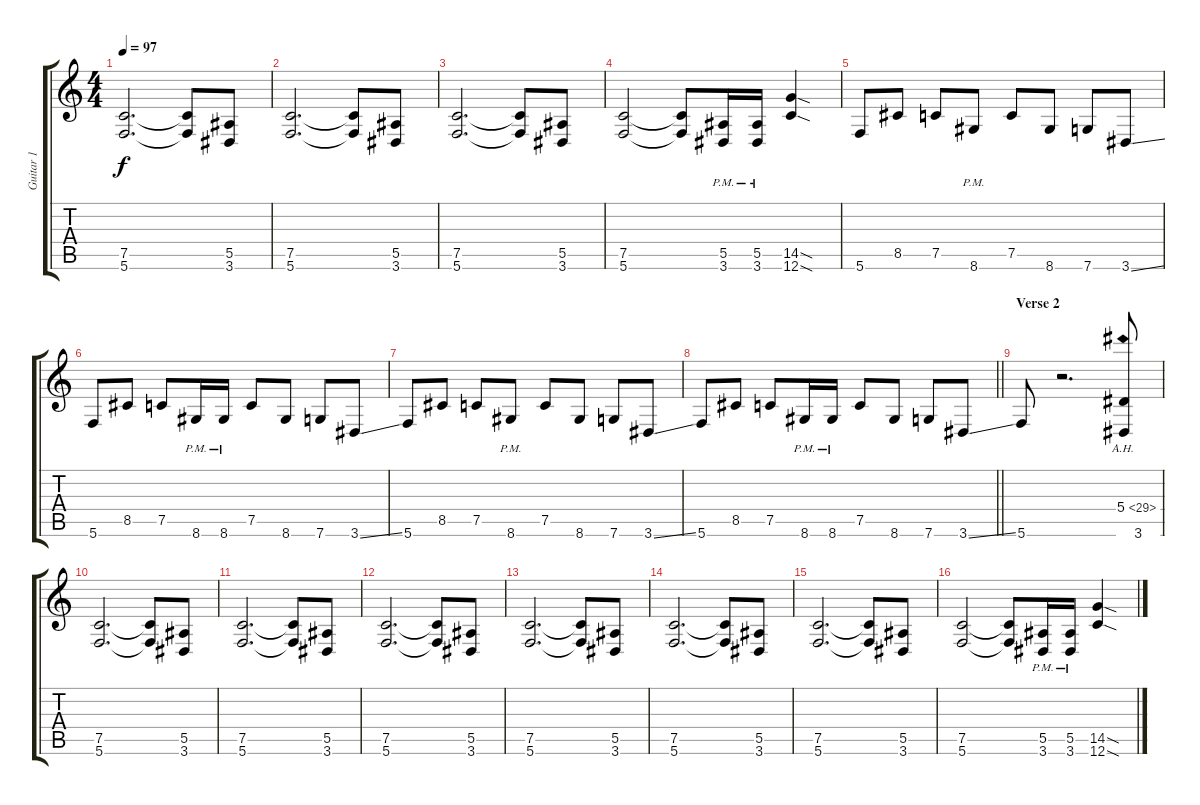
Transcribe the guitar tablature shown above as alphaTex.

\track ("Guitar 1" "Guitar 1") {instrument distortionguitar}
\staff {score tabs}
\tuning (C4 G3 Eb3 Bb2 F2 C2) {hide}
\ts (4 4)
\tempo 97
\clef g2
\ks c
(7.5 5.6).2{d dy f} (7.5{t} 5.6{t}).8 (5.5 3.6).8 |
(7.5 5.6).2{d} (7.5{t} 5.6{t}).8 (5.5 3.6).8 |
(7.5 5.6).2{d} (7.5{t} 5.6{t}).8 (5.5 3.6).8 |
(7.5 5.6).2 (7.5{t} 5.6{t}).8 (5.5{pm} 3.6{pm}).16 (5.5{pm} 3.6{pm}).16 (14.5{sod} 12.6{sod}).4 |
5.6.8 8.5.8 7.5.8 8.6{pm}.8 7.5.8 8.6.8 7.6.8 3.6{ss}.8 |
5.6.8 8.5.8 7.5.8 8.6{pm}.16 8.6{pm}.16 7.5.8 8.6.8 7.6.8 3.6{ss}.8 |
5.6.8 8.5.8 7.5.8 8.6{pm}.8 7.5.8 8.6.8 7.6.8 3.6{ss}.8 |
\barLineRight lightlight
5.6.8 8.5.8 7.5.8 8.6{pm}.16 8.6{pm}.16 7.5.8 8.6.8 7.6.8 3.6{ss}.8 |
\section ("" "Verse 2")
5.6.8 r.2{d} (5.4{ah 24} 3.6).8 |
(7.5 5.6).2{d} (7.5{t} 5.6{t}).8 (5.5 3.6).8 |
(7.5 5.6).2{d} (7.5{t} 5.6{t}).8 (5.5 3.6).8 |
(7.5 5.6).2{d} (7.5{t} 5.6{t}).8 (5.5 3.6).8 |
(7.5 5.6).2{d} (7.5{t} 5.6{t}).8 (5.5 3.6).8 |
(7.5 5.6).2{d} (7.5{t} 5.6{t}).8 (5.5 3.6).8 |
(7.5 5.6).2{d} (7.5{t} 5.6{t}).8 (5.5 3.6).8 |
(7.5 5.6).2 (7.5{t} 5.6{t}).8 (5.5{pm} 3.6{pm}).16 (5.5{pm} 3.6{pm}).16 (14.5{sod} 12.6{sod}).4
